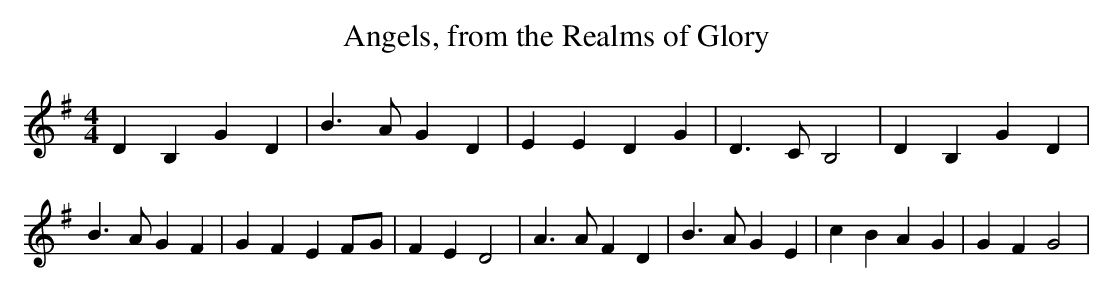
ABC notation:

X:1
T:Angels, from the Realms of Glory
M:4/4
L:1/4
K:G
 D B, G D| B3/2 A/2 G D| E E D G| D3/2 C/2 B,2| D B, G D| B3/2 A/2 G F|\
 G F EF/2-G/2| F E D2| A3/2 A/2 F D| B3/2 A/2 G E| c B A G| G F G2|\
